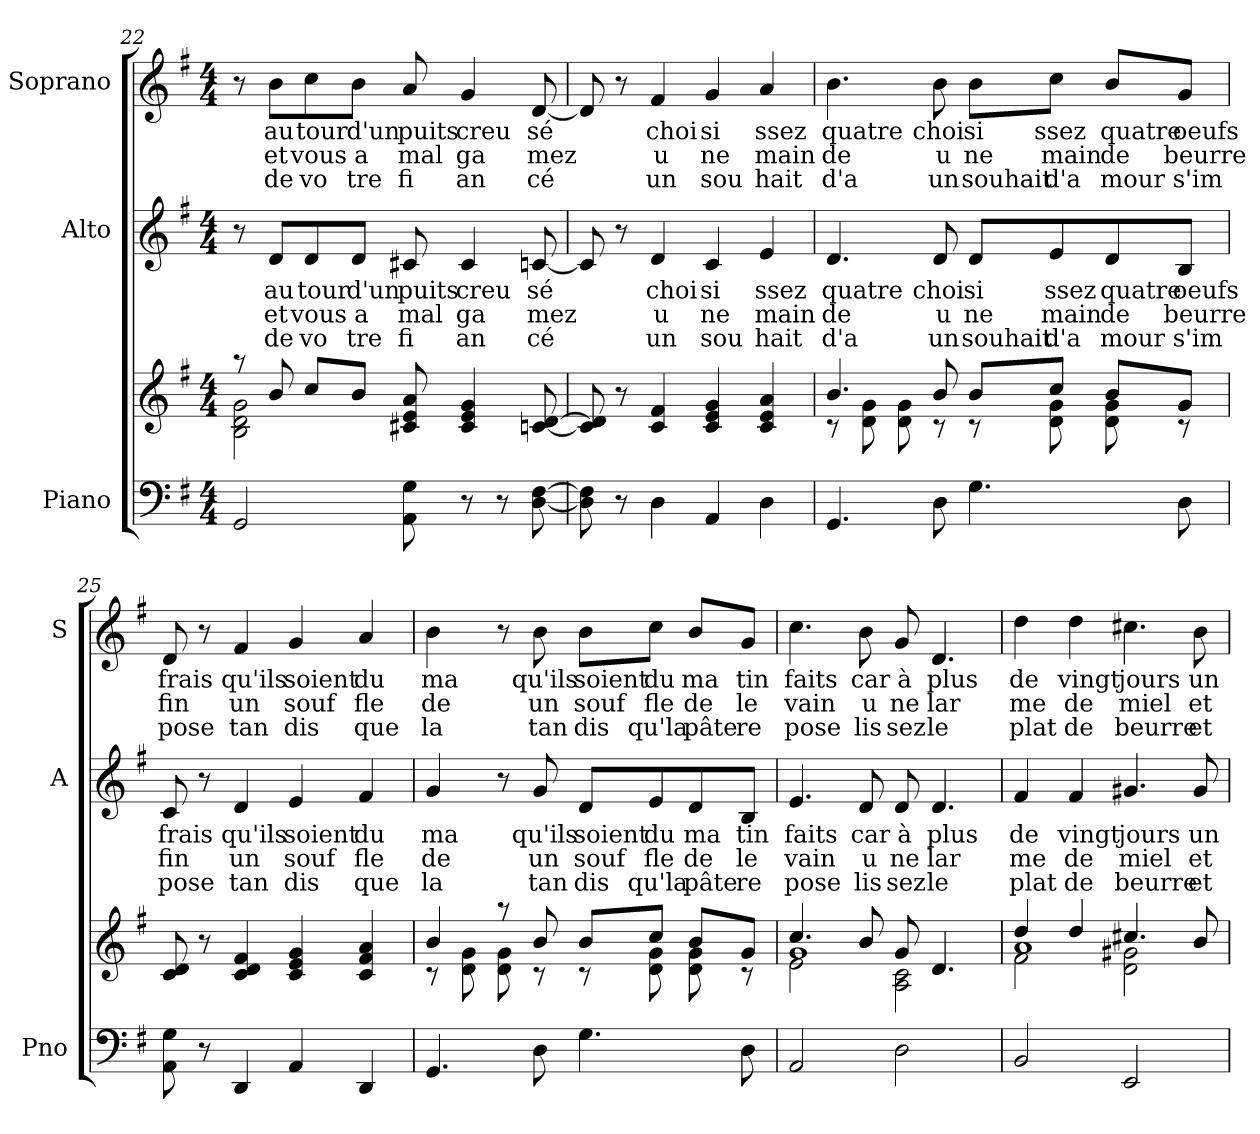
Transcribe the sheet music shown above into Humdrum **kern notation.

**kern	**kern	**kern	**text	**text	**text	**kern	**text	**text	**text
*part3	*part3	*part2	*part2	*part2	*part2	*part1	*part1	*part1	*part1
*staff4	*staff3	*staff2	*staff2	*staff2	*staff2	*staff1	*staff1	*staff1	*staff1
*I"Piano	*	*I"Alto	*	*	*	*I"Soprano	*	*	*
*I'Pno	*	*I'A	*	*	*	*I'S	*	*	*
*clefF4	*clefG2	*clefG2	*	*	*	*clefG2	*	*	*
*k[f#]	*k[f#]	*k[f#]	*	*	*	*k[f#]	*	*	*
*G:	*G:	*G:	*	*	*	*G:	*	*	*
*M4/4	*M4/4	*M4/4	*	*	*	*M4/4	*	*	*
=22	=22	=22	=22	=22	=22	=22	=22	=22	=22
*	*^	*	*	*	*	*	*	*	*
2GG/	8raa	2B\ 2d\ 2g\	8r	.	.	.	8r	.	.	.
!	!	!	!	!LO:LY:b	!LO:LY:b	!LO:LY:b	!	!	!	!
!	!	!	!	!	!	!	!	!LO:LY:b	!LO:LY:b	!LO:LY:b
.	8b/	.	8d/L	au	et	de	8b\L	au	et	de
!	!	!	!	!LO:LY:b	!LO:LY:b	!LO:LY:b	!	!	!	!
!	!	!	!	!	!	!	!	!LO:LY:b	!LO:LY:b	!LO:LY:b
.	8cc/L	.	8d/	tour	vous	vo	8cc\	tour	vous	vo
!	!	!	!	!LO:LY:b	!LO:LY:b	!LO:LY:b	!	!	!	!
!	!	!	!	!	!	!	!	!LO:LY:b	!LO:LY:b	!LO:LY:b
.	8b/J	.	8d/J	d'un	a	tre	8b\J	d'un	a	tre
!	!	!	!	!LO:LY:b	!LO:LY:b	!LO:LY:b	!	!	!	!
!	!	!	!	!	!	!	!	!LO:LY:b	!LO:LY:b	!LO:LY:b
8AA\ 8G\	8c#X/ 8e/ 8a/	2ryy	8c#X/	puits	mal	fi	8a/	puits	mal	fi
!	!	!	!	!LO:LY:b	!LO:LY:b	!LO:LY:b	!	!	!	!
!	!	!	!	!	!	!	!	!LO:LY:b	!LO:LY:b	!LO:LY:b
8r	4c#/ 4e/ 4g/	.	4c#/	creu	ga	an	4g/	creu	ga	an
8r	.	.	.	.	.	.	.	.	.	.
!	!	!	!	!LO:LY:b	!LO:LY:b	!LO:LY:b	!	!	!	!
!	!	!	!	!	!	!	!	!LO:LY:b	!LO:LY:b	!LO:LY:b
[<8D\ [>8F#\	[<8cn/ [<8d/	.	[8cn/	sé	mez	cé	[8d/	sé	mez	cé
*	*v	*v	*	*	*	*	*	*	*	*
=23	=23	=23	=23	=23	=23	=23	=23	=23	=23
8D\] 8F#\]	8c/] 8d/]	8c/]	.	.	.	8d/]	.	.	.
8r	8r	8r	.	.	.	8r	.	.	.
!	!	!	!LO:LY:b	!LO:LY:b	!LO:LY:b	!	!	!	!
!	!	!	!	!	!	!	!LO:LY:b	!LO:LY:b	!LO:LY:b
4D\	4c/ 4f#/	4d/	choi	u	un	4f#/	choi	u	un
!	!	!	!LO:LY:b	!LO:LY:b	!LO:LY:b	!	!	!	!
!	!	!	!	!	!	!	!LO:LY:b	!LO:LY:b	!LO:LY:b
4AA/	4c/ 4e/ 4g/	4c/	si	ne	sou	4g/	si	ne	sou
!	!	!	!LO:LY:b	!LO:LY:b	!LO:LY:b	!	!	!	!
!	!	!	!	!	!	!	!LO:LY:b	!LO:LY:b	!LO:LY:b
4D\	4c/ 4e/ 4a/	4e/	ssez	main	hait	4a/	ssez	main	hait
=24	=24	=24	=24	=24	=24	=24	=24	=24	=24
*	*^	*	*	*	*	*	*	*	*
!	!	!	!	!LO:LY:b	!LO:LY:b	!LO:LY:b	!	!	!	!
!	!	!	!	!	!	!	!	!LO:LY:b	!LO:LY:b	!LO:LY:b
4.GG/	4.b/	8rc	4.d/	quatre	de	d'a	4.b\	quatre	de	d'a
.	.	8d\ 8g\	.	.	.	.	.	.	.	.
.	.	8d\ 8g\	.	.	.	.	.	.	.	.
!	!	!	!	!LO:LY:b	!LO:LY:b	!LO:LY:b	!	!	!	!
!	!	!	!	!	!	!	!	!LO:LY:b	!LO:LY:b	!LO:LY:b
8D\	8b/	8rc	8d/	choi	u	un	8b\	choi	u	un
!	!	!	!	!LO:LY:b	!LO:LY:b	!LO:LY:b	!	!	!	!
!	!	!	!	!	!	!	!	!LO:LY:b	!LO:LY:b	!LO:LY:b
4.G\	8b/L	8rc	8d/L	si	ne	souhait	8b\L	si	ne	souhait
!	!	!	!	!LO:LY:b	!LO:LY:b	!LO:LY:b	!	!	!	!
!	!	!	!	!	!	!	!	!LO:LY:b	!LO:LY:b	!LO:LY:b
.	8cc/J	8d\ 8g\	8e/	ssez	main	d'a	8cc\J	ssez	main	d'a
!	!	!	!	!LO:LY:b	!LO:LY:b	!LO:LY:b	!	!	!	!
!	!	!	!	!	!	!	!	!LO:LY:b	!LO:LY:b	!LO:LY:b
.	8b/L	8d\ 8g\	8d/	quatre	de	mour	8b/L	quatre	de	mour
!	!	!	!	!LO:LY:b	!LO:LY:b	!LO:LY:b	!	!	!	!
!	!	!	!	!	!	!	!	!LO:LY:b	!LO:LY:b	!LO:LY:b
8D\	8g/J	8rc	8B/J	oeufs	beurre	s'im	8g/J	oeufs	beurre	s'im
*	*v	*v	*	*	*	*	*	*	*	*
!!LO:PB:g=z
=25	=25	=25	=25	=25	=25	=25	=25	=25	=25
*	*^	*	*	*	*	*	*	*	*
!	!	!	!	!LO:LY:b	!LO:LY:b	!LO:LY:b	!	!	!	!
*	*v	*v	*	*	*	*	*	*	*	*
*	*^	*	*	*	*	*	*	*	*
!	!	!	!	!	!	!	!	!LO:LY:b	!LO:LY:b	!LO:LY:b
*	*v	*v	*	*	*	*	*	*	*	*
8AA\ 8G\	8c/ 8d/	8c/	frais	fin	pose	8d/	frais	fin	pose
8r	8r	8r	.	.	.	8r	.	.	.
!	!	!	!LO:LY:b	!LO:LY:b	!LO:LY:b	!	!	!	!
!	!	!	!	!	!	!	!LO:LY:b	!LO:LY:b	!LO:LY:b
4DD/	4c/ 4d/ 4f#/	4d/	qu'ils	un	tan	4f#/	qu'ils	un	tan
!	!	!	!LO:LY:b	!LO:LY:b	!LO:LY:b	!	!	!	!
!	!	!	!	!	!	!	!LO:LY:b	!LO:LY:b	!LO:LY:b
4AA/	4c/ 4e/ 4g/	4e/	soient	souf	dis	4g/	soient	souf	dis
!	!	!	!LO:LY:b	!LO:LY:b	!LO:LY:b	!	!	!	!
!	!	!	!	!	!	!	!LO:LY:b	!LO:LY:b	!LO:LY:b
4DD/	4c/ 4f#/ 4a/	4f#/	du	fle	que	4a/	du	fle	que
=26	=26	=26	=26	=26	=26	=26	=26	=26	=26
*	*^	*	*	*	*	*	*	*	*
!	!	!	!	!LO:LY:b	!LO:LY:b	!LO:LY:b	!	!	!	!
!	!	!	!	!	!	!	!	!LO:LY:b	!LO:LY:b	!LO:LY:b
4.GG/	4b/	8rc	4g/	ma	de	la	4b\	ma	de	la
.	.	8d\ 8g\	.	.	.	.	.	.	.	.
.	8raa	8d\ 8g\	8r	.	.	.	8r	.	.	.
!	!	!	!	!LO:LY:b	!LO:LY:b	!LO:LY:b	!	!	!	!
!	!	!	!	!	!	!	!	!LO:LY:b	!LO:LY:b	!LO:LY:b
8D\	8b/	8rc	8g/	qu'ils	un	tan	8b\	qu'ils	un	tan
!	!	!	!	!LO:LY:b	!LO:LY:b	!LO:LY:b	!	!	!	!
!	!	!	!	!	!	!	!	!LO:LY:b	!LO:LY:b	!LO:LY:b
4.G\	8b/L	8rc	8d/L	soient	souf	dis	8b\L	soient	souf	dis
!	!	!	!	!LO:LY:b	!LO:LY:b	!LO:LY:b	!	!	!	!
!	!	!	!	!	!	!	!	!LO:LY:b	!LO:LY:b	!LO:LY:b
.	8cc/J	8d\ 8g\	8e/	du	fle	qu'la	8cc\J	du	fle	qu'la
!	!	!	!	!LO:LY:b	!LO:LY:b	!LO:LY:b	!	!	!	!
!	!	!	!	!	!	!	!	!LO:LY:b	!LO:LY:b	!LO:LY:b
.	8b/L	8d\ 8g\	8d/	ma	de	pâte	8b/L	ma	de	pâte
!	!	!	!	!LO:LY:b	!LO:LY:b	!LO:LY:b	!	!	!	!
!	!	!	!	!	!	!	!	!LO:LY:b	!LO:LY:b	!LO:LY:b
8D\	8g/J	8rc	8B/J	tin	le	re	8g/J	tin	le	re
=27	=27	=27	=27	=27	=27	=27	=27	=27	=27	=27
*	*	*^	*	*	*	*	*	*	*	*
!	!	!	!	!	!LO:LY:b	!LO:LY:b	!LO:LY:b	!	!	!	!
!	!	!	!	!	!	!	!	!	!LO:LY:b	!LO:LY:b	!LO:LY:b
2AA/	4.cc/	1g	2e\	4.e/	faits	vain	pose	4.cc\	faits	vain	pose
!	!	!	!	!	!LO:LY:b	!LO:LY:b	!LO:LY:b	!	!	!	!
!	!	!	!	!	!	!	!	!	!LO:LY:b	!LO:LY:b	!LO:LY:b
.	8b/	.	.	8d/	car	u	lis	8b\	car	u	lis
!	!	!	!	!	!LO:LY:b	!LO:LY:b	!LO:LY:b	!	!	!	!
!	!	!	!	!	!	!	!	!	!LO:LY:b	!LO:LY:b	!LO:LY:b
2D\	8g/	.	2A\ 2c\	8d/	à	ne	sez	8g/	à	ne	sez
!	!	!	!	!	!LO:LY:b	!LO:LY:b	!LO:LY:b	!	!	!	!
!	!	!	!	!	!	!	!	!	!LO:LY:b	!LO:LY:b	!LO:LY:b
.	4.d/	.	.	4.d/	plus	lar	le	4.d/	plus	lar	le
=28	=28	=28	=28	=28	=28	=28	=28	=28	=28	=28	=28
!	!	!	!	!	!LO:LY:b	!LO:LY:b	!LO:LY:b	!	!	!	!
!	!	!	!	!	!	!	!	!	!LO:LY:b	!LO:LY:b	!LO:LY:b
2BB/	4dd/	1a	2f#\	4f#/	de	me	plat	4dd\	de	me	plat
!	!	!	!	!	!LO:LY:b	!LO:LY:b	!LO:LY:b	!	!	!	!
!	!	!	!	!	!	!	!	!	!LO:LY:b	!LO:LY:b	!LO:LY:b
.	4dd/	.	.	4f#/	vingt	de	de	4dd\	vingt	de	de
!	!	!	!	!	!LO:LY:b	!LO:LY:b	!LO:LY:b	!	!	!	!
!	!	!	!	!	!	!	!	!	!LO:LY:b	!LO:LY:b	!LO:LY:b
2EE/	4.cc#X/	.	2d\ 2g#X\	4.g#X/	jours	miel	beurre	4.cc#X\	jours	miel	beurre
!	!	!	!	!	!LO:LY:b	!LO:LY:b	!LO:LY:b	!	!	!	!
!	!	!	!	!	!	!	!	!	!LO:LY:b	!LO:LY:b	!LO:LY:b
.	8b/	.	.	8g#/	un	et	et	8b\	un	et	et
*	*v	*v	*v	*	*	*	*	*	*	*	*
=	=	=	=	=	=	=	=	=	=
*-	*-	*-	*-	*-	*-	*-	*-	*-	*-
